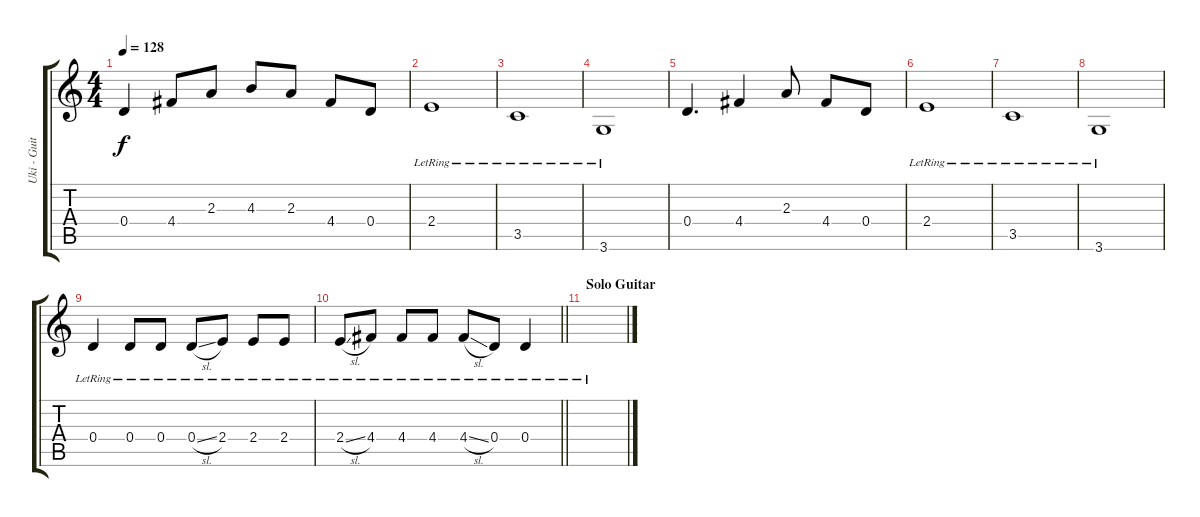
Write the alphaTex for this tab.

\track ("Uki - Guitar 1" "Uki - Guit") {instrument overdrivenguitar}
\staff {score tabs}
\tuning (E4 B3 G3 D3 A2 E2) {hide}
\ts (4 4)
\tempo 128
\clef g2
\ks c
0.4.4{dy f} 4.4.8 2.3.8 4.3.8 2.3.8 4.4.8 0.4.8 |
2.4{lr}.1 |
3.5{lr}.1 |
3.6{lr}.1 |
0.4.4{d} 4.4.4 2.3.8 4.4.8 0.4.8 |
2.4{lr}.1 |
3.5{lr}.1 |
3.6{lr}.1 |
0.4{lr}.4 0.4{lr}.8 0.4{lr}.8 0.4{sl lr}.8 2.4{lr}.8 2.4{lr}.8 2.4{lr}.8 |
\barLineRight lightlight
2.4{sl lr}.8 4.4{lr}.8 4.4{lr}.8 4.4{lr}.8 4.4{sl lr}.8 0.4{lr}.8 0.4{lr}.4 |
\section ("" "Solo Guitar")
